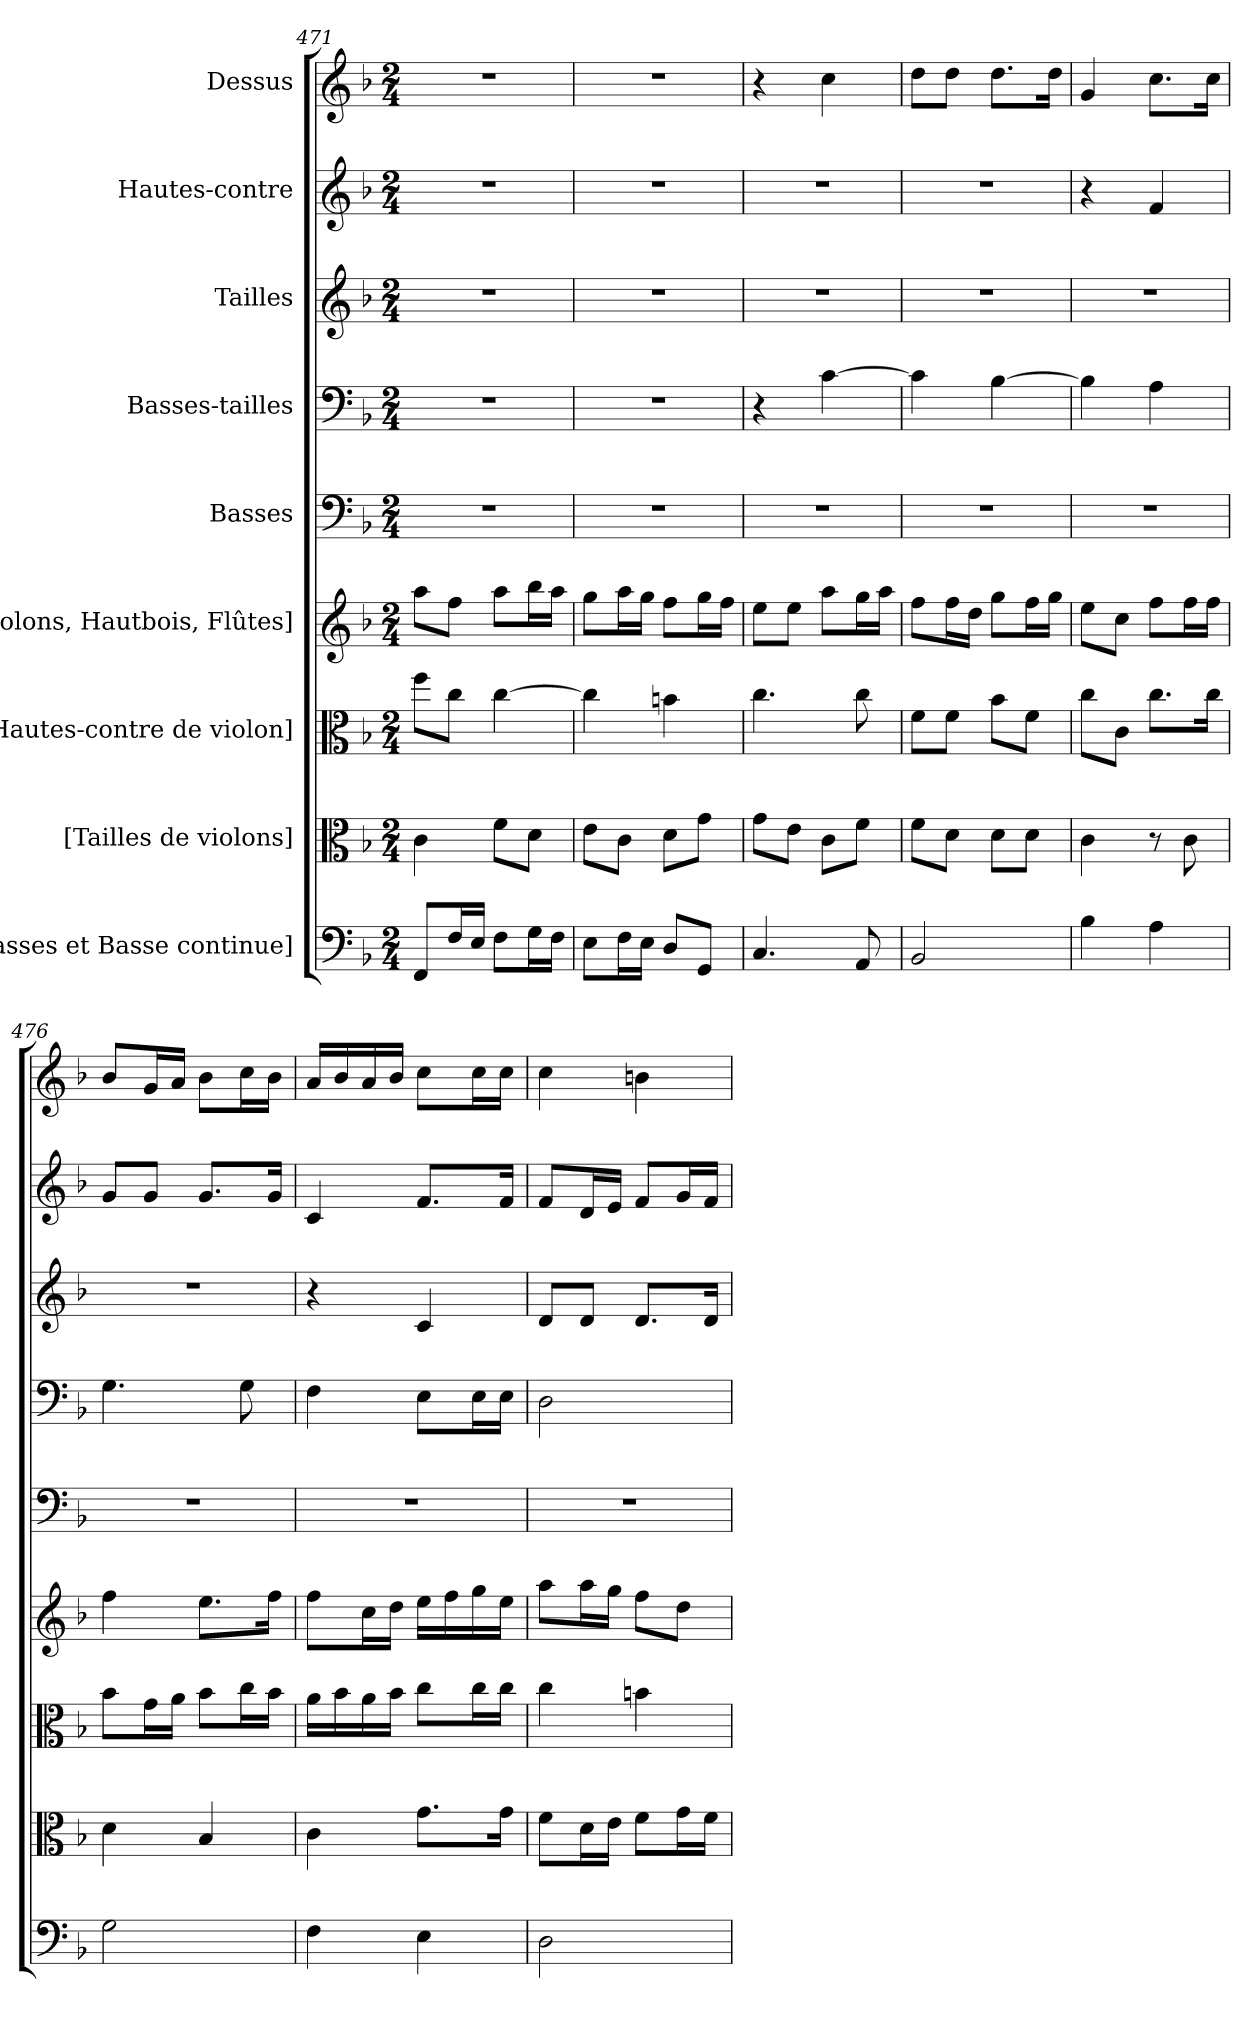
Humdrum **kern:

**kern	**kern	**kern	**kern	**kern	**kern	**kern	**kern	**kern
*part9	*part8	*part7	*part6	*part5	*part4	*part3	*part2	*part1
*staff9	*staff8	*staff7	*staff6	*staff5	*staff4	*staff3	*staff2	*staff1
*I"[Basses et Basse continue]	*I"[Tailles de violons]	*I"[Hautes-contre de violon]	*I"[Violons, Hautbois, Flûtes]	*I"Basses	*I"Basses-tailles	*I"Tailles	*I"Hautes-contre	*I"Dessus
*clefF4	*clefC3	*clefC3	*clefG2	*clefF4	*clefF4	*clefG2	*clefG2	*clefG2
*k[b-]	*k[b-]	*k[b-]	*k[b-]	*k[b-]	*k[b-]	*k[b-]	*k[b-]	*k[b-]
*F:	*F:	*F:	*F:	*F:	*F:	*F:	*F:	*F:
*M2/4	*M2/4	*M2/4	*M2/4	*M2/4	*M2/4	*M2/4	*M2/4	*M2/4
=471	=471	=471	=471	=471	=471	=471	=471	=471
8FF/L	4c\	8ff\L	8aa\L	2r	2r	2r	2r	2r
16F/L	.	8cc\J	8ff\J	.	.	.	.	.
16E/JJ	.	.	.	.	.	.	.	.
8F\L	8f\L	[4cc\	8aa\L	.	.	.	.	.
16G\L	8d\J	.	16bb-\L	.	.	.	.	.
16F\JJ	.	.	16aa\JJ	.	.	.	.	.
!!LO:PB:g=z
=472	=472	=472	=472	=472	=472	=472	=472	=472
8E\L	8e\L	4cc\]	8gg\L	2r	2r	2r	2r	2r
16F\L	8c\J	.	16aa\L	.	.	.	.	.
16E\JJ	.	.	16gg\JJ	.	.	.	.	.
8D/L	8d\L	4bn\	8ff\L	.	.	.	.	.
8GG/J	8g\J	.	16gg\L	.	.	.	.	.
.	.	.	16ff\JJ	.	.	.	.	.
=473	=473	=473	=473	=473	=473	=473	=473	=473
4.C/	8g\L	4.cc\	8ee\L	2r	4r	2r	2r	4r
.	8e\J	.	8ee\J	.	.	.	.	.
.	8c\L	.	8aa\L	.	[4c\	.	.	4cc\
8AA/	8f\J	8cc\	16gg\L	.	.	.	.	.
.	.	.	16aa\JJ	.	.	.	.	.
=474	=474	=474	=474	=474	=474	=474	=474	=474
2BB-/	8f\L	8f\L	8ff\L	2r	4c\]	2r	2r	8dd\L
.	8d\J	8f\J	16ff\L	.	.	.	.	8dd\J
.	.	.	16dd\JJ	.	.	.	.	.
.	8d\L	8b-\L	8gg\L	.	[4B-\	.	.	8.dd\L
.	8d\J	8f\J	16ff\L	.	.	.	.	.
.	.	.	16gg\JJ	.	.	.	.	16dd\Jk
=475	=475	=475	=475	=475	=475	=475	=475	=475
4B-\	4c\	8cc\L	8ee\L	2r	4B-\]	2r	4r	4g/
.	.	8c\J	8cc\J	.	.	.	.	.
4A\	8r	8.cc\L	8ff\L	.	4A\	.	4f/	8.cc\L
.	8c\	.	16ff\L	.	.	.	.	.
.	.	16cc\Jk	16ff\JJ	.	.	.	.	16cc\Jk
=476	=476	=476	=476	=476	=476	=476	=476	=476
2G\	4d\	8b-\L	4ff\	2r	4.G\	2r	8g/L	8b-/L
.	.	16g\L	.	.	.	.	8g/J	16g/L
.	.	16a\JJ	.	.	.	.	.	16a/JJ
.	4B-/	8b-\L	8.ee>\L	.	.	.	8.g/L	8b-\L
.	.	16cc\L	.	.	8G\	.	.	16cc\L
.	.	16b-\JJ	16ff\Jk	.	.	.	16g/Jk	16b-\JJ
!!LO:PB:g=z
=477	=477	=477	=477	=477	=477	=477	=477	=477
4F\	4c\	16a\LL	8ff\L	2r	4F\	4r	4c/	16a/LL
.	.	16b-\	.	.	.	.	.	16b-/
.	.	16a\	16cc\L	.	.	.	.	16a/
.	.	16b-\JJ	16dd\JJ	.	.	.	.	16b-/JJ
4E\	8.g\L	8cc\L	16ee\LL	.	8E\L	4c/	8.f/L	8cc\L
.	.	.	16ff\	.	.	.	.	.
.	.	16cc\L	16gg\	.	16E\L	.	.	16cc\L
.	16g\Jk	16cc\JJ	16ee\JJ	.	16E\JJ	.	16f/Jk	16cc\JJ
=478	=478	=478	=478	=478	=478	=478	=478	=478
2D\	8f\L	4cc\	8aa\L	2r	2D\	8d/L	8f/L	4cc\
.	16d\L	.	16aa\L	.	.	8d/J	16d/L	.
.	16e\JJ	.	16gg\JJ	.	.	.	16e/JJ	.
.	8f\L	4bn\	8ff\L	.	.	8.d/L	8f/L	4bn\
.	16g\L	.	8dd\J	.	.	.	16g/L	.
.	16f\JJ	.	.	.	.	16d/Jk	16f/JJ	.
=	=	=	=	=	=	=	=	=
*-	*-	*-	*-	*-	*-	*-	*-	*-
